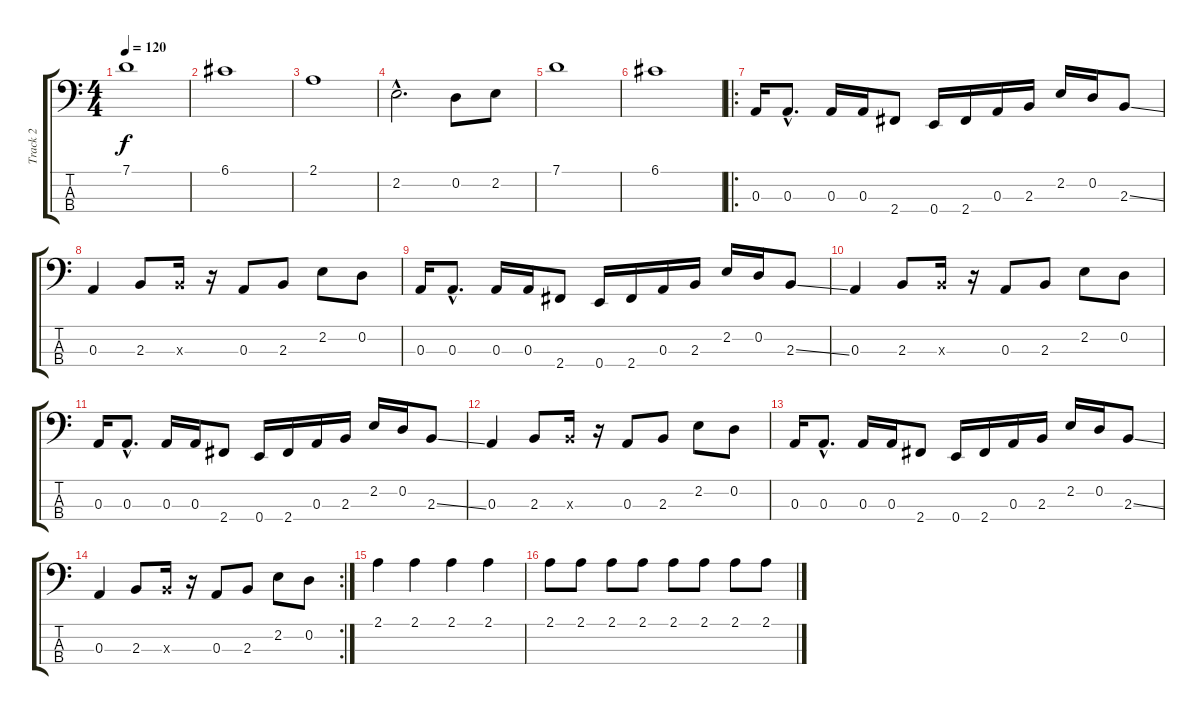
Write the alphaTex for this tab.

\track ("Track 2" "Track 2") {instrument electricbassfinger}
\staff {score tabs}
\tuning (G2 D2 A1 E1) {hide}
\ts (4 4)
\tempo 120
\clef f4
\ks c
7.1.1{dy f} |
6.1.1 |
2.1.1{instrument electricbassfinger} |
2.2{hac}.2{d} 0.2.8 2.2.8 |
7.1.1 |
6.1.1 |
\ro
0.3.16{volume 14 instrument electricbassfinger} 0.3{hac}.8{d} 0.3.16 0.3.16 2.4.8 0.4.16 2.4.16 0.3.16 2.3.16 2.2.16 0.2.16 2.3{ss}.8 |
0.3.4 2.3.8 2.3{x}.16 r.16 0.3.8 2.3.8 2.2.8 0.2.8 |
0.3.16 0.3{hac}.8{d} 0.3.16 0.3.16 2.4.8 0.4.16 2.4.16 0.3.16 2.3.16 2.2.16 0.2.16 2.3{ss}.8 |
0.3.4 2.3.8 2.3{x}.16 r.16 0.3.8 2.3.8 2.2.8 0.2.8 |
0.3.16 0.3{hac}.8{d} 0.3.16 0.3.16 2.4.8 0.4.16 2.4.16 0.3.16 2.3.16 2.2.16 0.2.16 2.3{ss}.8 |
0.3.4 2.3.8 2.3{x}.16 r.16 0.3.8 2.3.8 2.2.8 0.2.8 |
0.3.16 0.3{hac}.8{d} 0.3.16 0.3.16 2.4.8 0.4.16 2.4.16 0.3.16 2.3.16 2.2.16 0.2.16 2.3{ss}.8 |
\rc 2
0.3.4 2.3.8 2.3{x}.16 r.16 0.3.8 2.3.8 2.2.8 0.2.8 |
2.1.4 2.1.4 2.1.4 2.1.4 |
2.1.8 2.1.8 2.1.8 2.1.8 2.1.8 2.1.8 2.1.8 2.1.8
